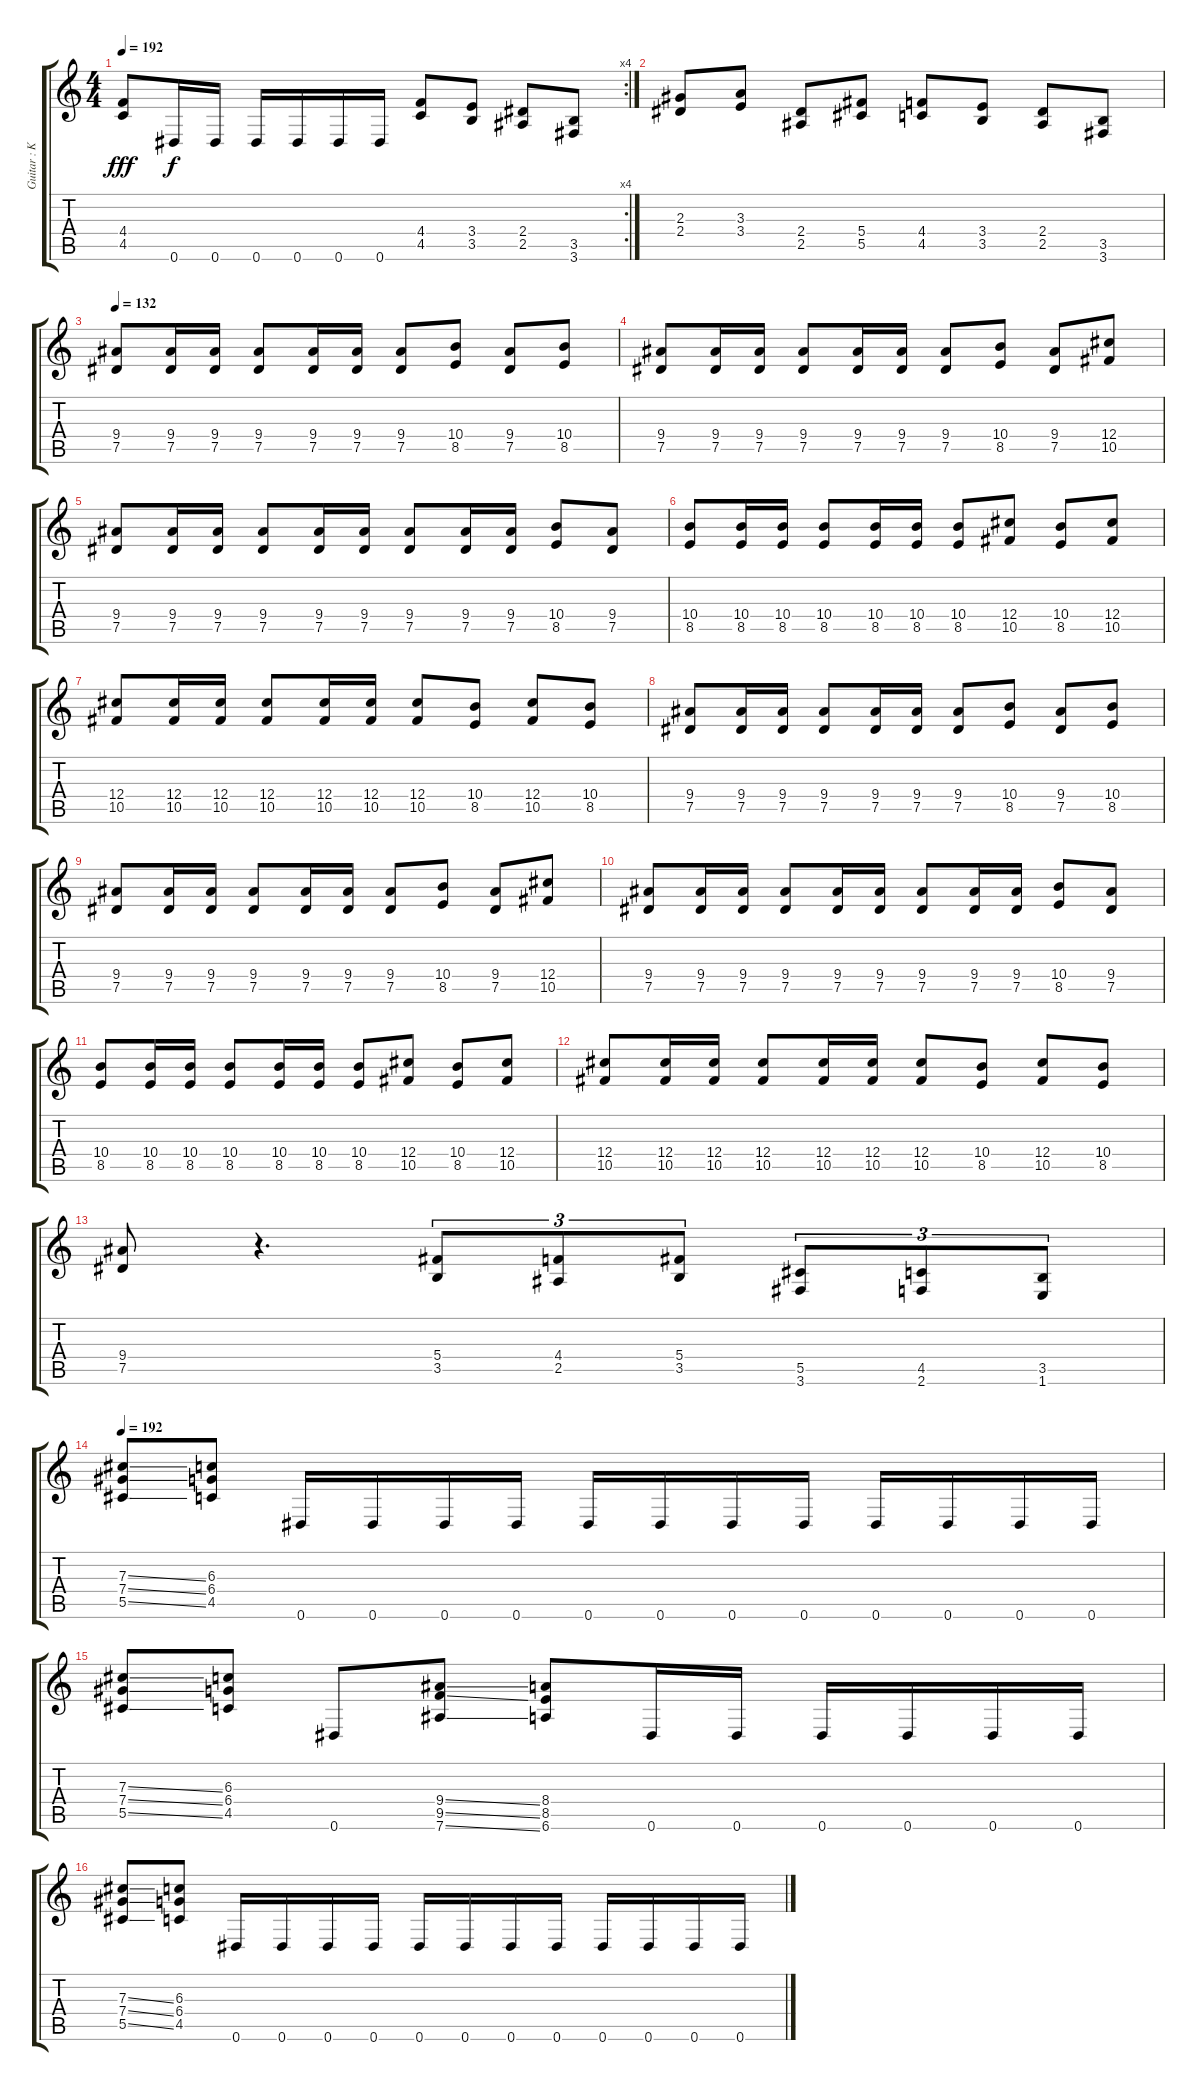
\track ("Guitar : King" "Guitar : K") {instrument distortionguitar}
\staff {score tabs}
\tuning (Eb4 Bb3 Gb3 Db3 Ab2 Eb2) {hide}
\rc 4
\ts (4 4)
\tempo 192
\clef g2
\ks c
(4.4 4.5).8{dy fff} 0.6.16{dy f} 0.6.16 0.6.16 0.6.16 0.6.16 0.6.16 (4.4 4.5).8 (3.4 3.5).8 (2.4 2.5).8 (3.5 3.6).8 |
(2.3 2.4).8 (3.3 3.4).8 (2.4 2.5).8 (5.4 5.5).8 (4.4 4.5).8 (3.4 3.5).8 (2.4 2.5).8 (3.5 3.6).8 |
\tempo 132
(9.4 7.5).8 (9.4 7.5).16 (9.4 7.5).16 (9.4 7.5).8 (9.4 7.5).16 (9.4 7.5).16 (9.4 7.5).8 (10.4 8.5).8 (9.4 7.5).8 (10.4 8.5).8 |
(9.4 7.5).8 (9.4 7.5).16 (9.4 7.5).16 (9.4 7.5).8 (9.4 7.5).16 (9.4 7.5).16 (9.4 7.5).8 (10.4 8.5).8 (9.4 7.5).8 (12.4 10.5).8 |
(9.4 7.5).8 (9.4 7.5).16 (9.4 7.5).16 (9.4 7.5).8 (9.4 7.5).16 (9.4 7.5).16 (9.4 7.5).8 (9.4 7.5).16 (9.4 7.5).16 (10.4 8.5).8 (9.4 7.5).8 |
(10.4 8.5).8 (10.4 8.5).16 (10.4 8.5).16 (10.4 8.5).8 (10.4 8.5).16 (10.4 8.5).16 (10.4 8.5).8 (12.4 10.5).8 (10.4 8.5).8 (12.4 10.5).8 |
(12.4 10.5).8 (12.4 10.5).16 (12.4 10.5).16 (12.4 10.5).8 (12.4 10.5).16 (12.4 10.5).16 (12.4 10.5).8 (10.4 8.5).8 (12.4 10.5).8 (10.4 8.5).8 |
(9.4 7.5).8 (9.4 7.5).16 (9.4 7.5).16 (9.4 7.5).8 (9.4 7.5).16 (9.4 7.5).16 (9.4 7.5).8 (10.4 8.5).8 (9.4 7.5).8 (10.4 8.5).8 |
(9.4 7.5).8 (9.4 7.5).16 (9.4 7.5).16 (9.4 7.5).8 (9.4 7.5).16 (9.4 7.5).16 (9.4 7.5).8 (10.4 8.5).8 (9.4 7.5).8 (12.4 10.5).8 |
(9.4 7.5).8 (9.4 7.5).16 (9.4 7.5).16 (9.4 7.5).8 (9.4 7.5).16 (9.4 7.5).16 (9.4 7.5).8 (9.4 7.5).16 (9.4 7.5).16 (10.4 8.5).8 (9.4 7.5).8 |
(10.4 8.5).8 (10.4 8.5).16 (10.4 8.5).16 (10.4 8.5).8 (10.4 8.5).16 (10.4 8.5).16 (10.4 8.5).8 (12.4 10.5).8 (10.4 8.5).8 (12.4 10.5).8 |
(12.4 10.5).8 (12.4 10.5).16 (12.4 10.5).16 (12.4 10.5).8 (12.4 10.5).16 (12.4 10.5).16 (12.4 10.5).8 (10.4 8.5).8 (12.4 10.5).8 (10.4 8.5).8 |
(9.4 7.5).8 r.4{d} (5.4 3.5).8{tu (3 2)} (4.4 2.5).8{tu (3 2)} (5.4 3.5).8{tu (3 2)} (5.5 3.6).8{tu (3 2)} (4.5 2.6).8{tu (3 2)} (3.5 1.6).8{tu (3 2)} |
\tempo 192
(7.3{ss} 7.4{ss} 5.5{ss}).8 (6.3 6.4 4.5).8 0.6.16 0.6.16 0.6.16 0.6.16 0.6.16 0.6.16 0.6.16 0.6.16 0.6.16 0.6.16 0.6.16 0.6.16 |
(7.3{ss} 7.4{ss} 5.5{ss}).8 (6.3 6.4 4.5).8 0.6.8 (9.4{ss} 9.5{ss} 7.6{ss}).8 (8.4 8.5 6.6).8 0.6.16 0.6.16 0.6.16 0.6.16 0.6.16 0.6.16 |
(7.3{ss} 7.4{ss} 5.5{ss}).8 (6.3 6.4 4.5).8 0.6.16 0.6.16 0.6.16 0.6.16 0.6.16 0.6.16 0.6.16 0.6.16 0.6.16 0.6.16 0.6.16 0.6.16
